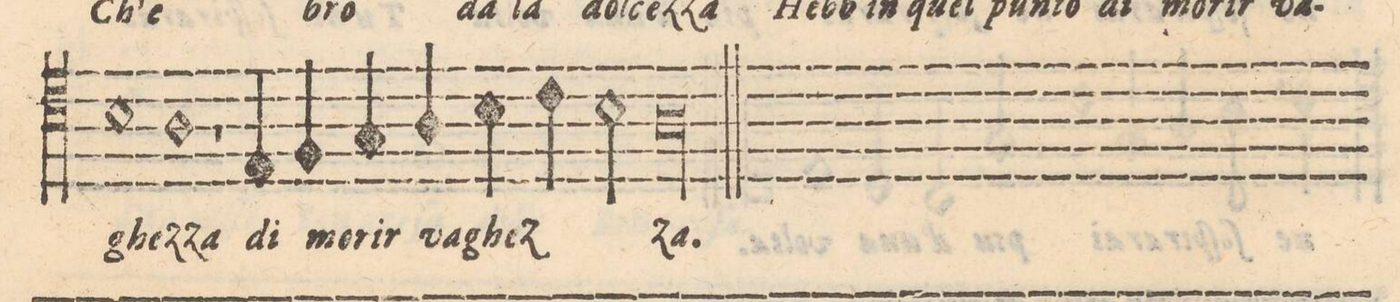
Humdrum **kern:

**kern	**text
*I"Sesto	*
*clefC4	*
*k[]	*
*M2/1	*
1B	-ghez-
1A	-za
=26-	=26-
1r	.
4E/	di
4F/	mo-
4G/	-rir
4A/	va-
=27-	=27-
4B\	-ghez-
4c\	.
2B\	.
00A	-za.
=28-	=28-
=29-	=29-
1r	.
=-	=-
*-	*-
